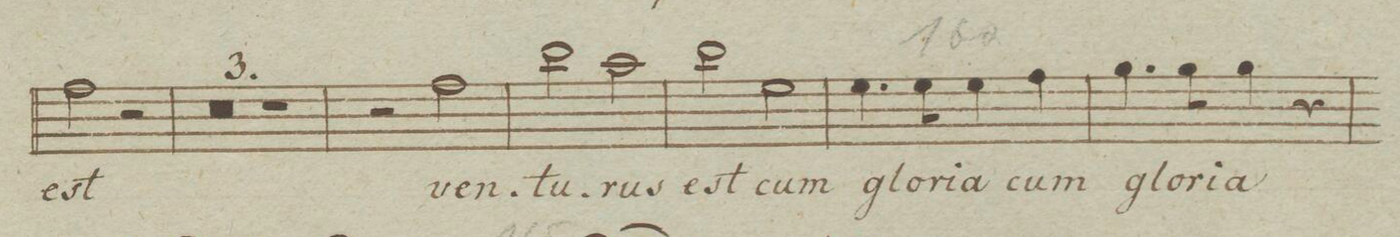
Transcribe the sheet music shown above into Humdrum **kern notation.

**kern	**text	**dynam
*I"Alto	*	*
*clefC3	*	*
*k[b-e-a-]	*	*
*met(c)	*	*
*M4/4	*	*
2g\	est	.
2r	.	.
=150	=150	=150
0r	.	.
=151	=151	=151
=152	=152	=152
1r	.	.
=153	=153	=153
2r	.	.
2g\	ven-	.
=154	=154	=154
2cc\	-tu-	.
2b-\	-rus	.
=155	=155	=155
2cc\	est	.
2f\	cum	.
=156	=156	=156
4.f\	glo-	.
8f\	-ri-	.
4f\	-a	.
4g\	cum	.
=157	=157	=157
4.a-\	glo-	.
8a-\	-ri-	.
4a-\	-a	.
4r	.	.
=158	=158	=158
*-	*-	*-
